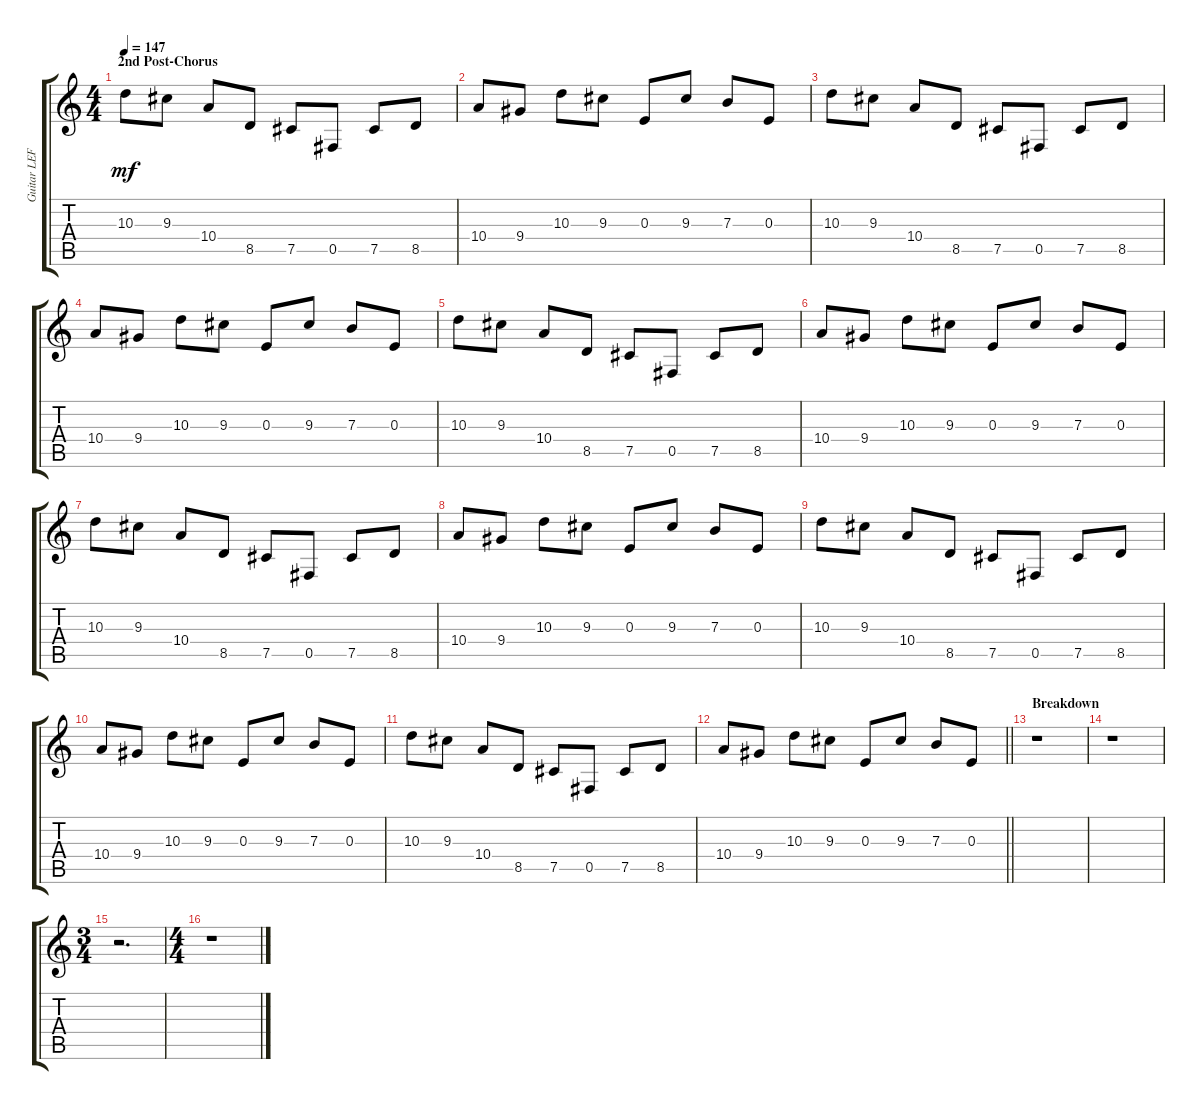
\track ("Guitar LEFT 2" "Guitar LEF") {instrument distortionguitar}
\staff {score tabs}
\tuning (Db4 Ab3 E3 B2 Gb2 B1) {hide}
\ts (4 4)
\section ("" "2nd Post-Chorus")
\tempo 147
\clef g2
\ks c
10.3.8{dy mf} 9.3.8 10.4.8 8.5.8 7.5.8 0.5.8 7.5.8 8.5.8 |
10.4.8 9.4.8 10.3.8 9.3.8 0.3.8 9.3.8 7.3.8 0.3.8 |
10.3.8 9.3.8 10.4.8 8.5.8 7.5.8 0.5.8 7.5.8 8.5.8 |
10.4.8 9.4.8 10.3.8 9.3.8 0.3.8 9.3.8 7.3.8 0.3.8 |
10.3.8 9.3.8 10.4.8 8.5.8 7.5.8 0.5.8 7.5.8 8.5.8 |
10.4.8 9.4.8 10.3.8 9.3.8 0.3.8 9.3.8 7.3.8 0.3.8 |
10.3.8 9.3.8 10.4.8 8.5.8 7.5.8 0.5.8 7.5.8 8.5.8 |
10.4.8 9.4.8 10.3.8 9.3.8 0.3.8 9.3.8 7.3.8 0.3.8 |
10.3.8 9.3.8 10.4.8 8.5.8 7.5.8 0.5.8 7.5.8 8.5.8 |
10.4.8 9.4.8 10.3.8 9.3.8 0.3.8 9.3.8 7.3.8 0.3.8 |
10.3.8 9.3.8 10.4.8 8.5.8 7.5.8 0.5.8 7.5.8 8.5.8 |
\barLineRight lightlight
10.4.8 9.4.8 10.3.8 9.3.8 0.3.8 9.3.8 7.3.8 0.3.8 |
\section ("" "Breakdown")
r.1 |
r.1 |
\ts (3 4)
r.2{d} |
\ts (4 4)
r.1
